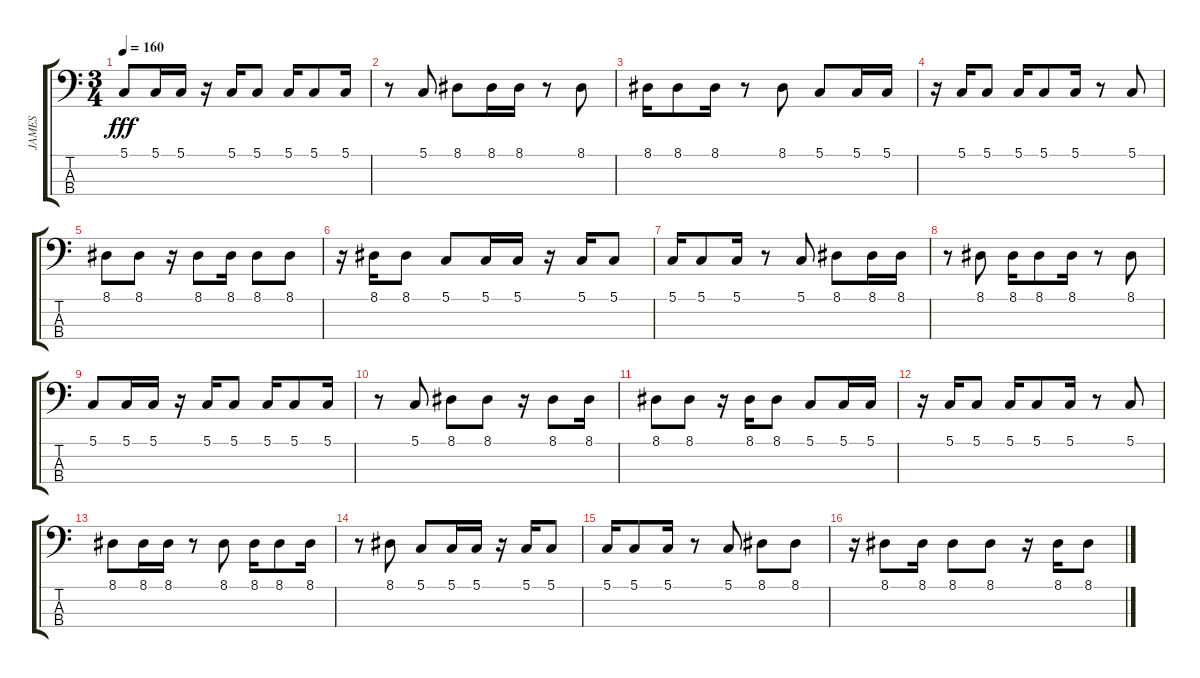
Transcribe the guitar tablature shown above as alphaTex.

\track ("JAMES" "JAMES") {instrument distortionguitar}
\staff {score tabs}
\tuning (G1 D1 A0 E0) {hide}
\ts (3 4)
\tempo 160
\clef f4
\ks c
5.1.8{dy fff instrument distortionguitar} 5.1.16 5.1.16 r.16 5.1.16 5.1.8 5.1.16 5.1.8 5.1.16 |
r.8 5.1.8 8.1.8 8.1.16 8.1.16 r.8 8.1.8 |
8.1.16 8.1.8 8.1.16 r.8 8.1.8 5.1.8 5.1.16 5.1.16 |
r.16 5.1.16 5.1.8 5.1.16 5.1.8 5.1.16 r.8 5.1.8 |
8.1.8 8.1.8 r.16 8.1.8 8.1.16 8.1.8 8.1.8 |
r.16 8.1.16 8.1.8 5.1.8 5.1.16 5.1.16 r.16 5.1.16 5.1.8 |
5.1.16 5.1.8 5.1.16 r.8 5.1.8 8.1.8 8.1.16 8.1.16 |
r.8 8.1.8 8.1.16 8.1.8 8.1.16 r.8 8.1.8 |
5.1.8 5.1.16 5.1.16 r.16 5.1.16 5.1.8 5.1.16 5.1.8 5.1.16 |
r.8 5.1.8 8.1.8 8.1.8 r.16 8.1.8 8.1.16 |
8.1.8 8.1.8 r.16 8.1.16 8.1.8 5.1.8 5.1.16 5.1.16 |
r.16 5.1.16 5.1.8 5.1.16 5.1.8 5.1.16 r.8 5.1.8 |
8.1.8 8.1.16 8.1.16 r.8 8.1.8 8.1.16 8.1.8 8.1.16 |
r.8 8.1.8 5.1.8 5.1.16 5.1.16 r.16 5.1.16 5.1.8 |
5.1.16 5.1.8 5.1.16 r.8 5.1.8 8.1.8 8.1.8 |
r.16 8.1.8 8.1.16 8.1.8 8.1.8 r.16 8.1.16 8.1.8
